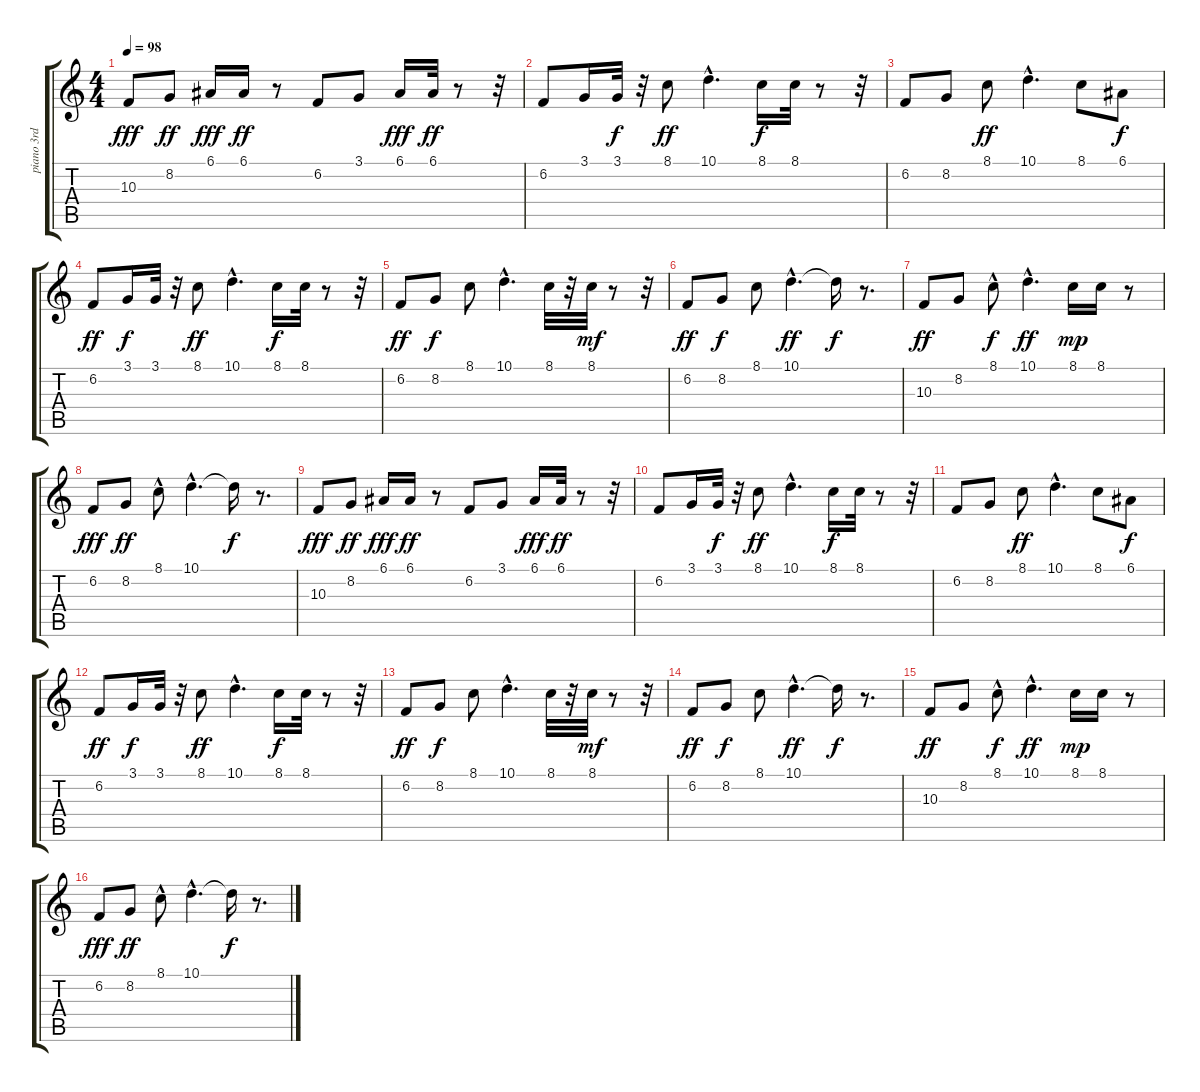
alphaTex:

\track ("piano 3rd" "piano 3rd") {instrument acousticgrandpiano}
\staff {score tabs}
\tuning (E4 B3 G3 D3 A2 E2) {hide}
\ts (4 4)
\tempo 98
\clef g2
\ks c
10.3.8{dy fff} 8.2.8{dy ff} 6.1.16{dy fff} 6.1.16{dy ff} r.8 6.2.8 3.1.8 6.1.16{dy fff} 6.1.32{dy ff} r.8 r.32 |
6.2.8 3.1.16 3.1.32{dy f} r.32 8.1.8{dy ff} 10.1{hac}.4{d} 8.1.16{dy f} 8.1.32 r.8 r.32 |
6.2.8 8.2.8 8.1.8{dy ff} 10.1{hac}.4{d} 8.1.8 6.1.8{dy f} |
6.2.8{dy ff} 3.1.16{dy f} 3.1.32 r.32 8.1.8{dy ff} 10.1{hac}.4{d} 8.1.16{dy f} 8.1.32 r.8 r.32 |
6.2.8{dy ff} 8.2.8{dy f} 8.1.8 10.1{hac}.4{d} 8.1.32 r.32 8.1.32{dy mf} r.8 r.32 |
6.2.8{dy ff} 8.2.8{dy f} 8.1.8 10.1{hac}.4{d dy ff} 10.1{t}.16{dy f} r.8{d} |
10.3.8{dy ff} 8.2.8 8.1{hac}.8{dy f} 10.1{hac}.4{d dy ff} 8.1.16{dy mp} 8.1.16 r.8 |
6.2.8{dy fff} 8.2.8{dy ff} 8.1{hac}.8 10.1{hac}.4{d} 10.1{t}.16{dy f} r.8{d} |
10.3.8{dy fff} 8.2.8{dy ff} 6.1.16{dy fff} 6.1.16{dy ff} r.8 6.2.8 3.1.8 6.1.16{dy fff} 6.1.32{dy ff} r.8 r.32 |
6.2.8 3.1.16 3.1.32{dy f} r.32 8.1.8{dy ff} 10.1{hac}.4{d} 8.1.16{dy f} 8.1.32 r.8 r.32 |
6.2.8 8.2.8 8.1.8{dy ff} 10.1{hac}.4{d} 8.1.8 6.1.8{dy f} |
6.2.8{dy ff} 3.1.16{dy f} 3.1.32 r.32 8.1.8{dy ff} 10.1{hac}.4{d} 8.1.16{dy f} 8.1.32 r.8 r.32 |
6.2.8{dy ff} 8.2.8{dy f} 8.1.8 10.1{hac}.4{d} 8.1.32 r.32 8.1.32{dy mf} r.8 r.32 |
6.2.8{dy ff} 8.2.8{dy f} 8.1.8 10.1{hac}.4{d dy ff} 10.1{t}.16{dy f} r.8{d} |
10.3.8{dy ff} 8.2.8 8.1{hac}.8{dy f} 10.1{hac}.4{d dy ff} 8.1.16{dy mp} 8.1.16 r.8 |
6.2.8{dy fff} 8.2.8{dy ff} 8.1{hac}.8 10.1{hac}.4{d} 10.1{t}.16{dy f} r.8{d}
